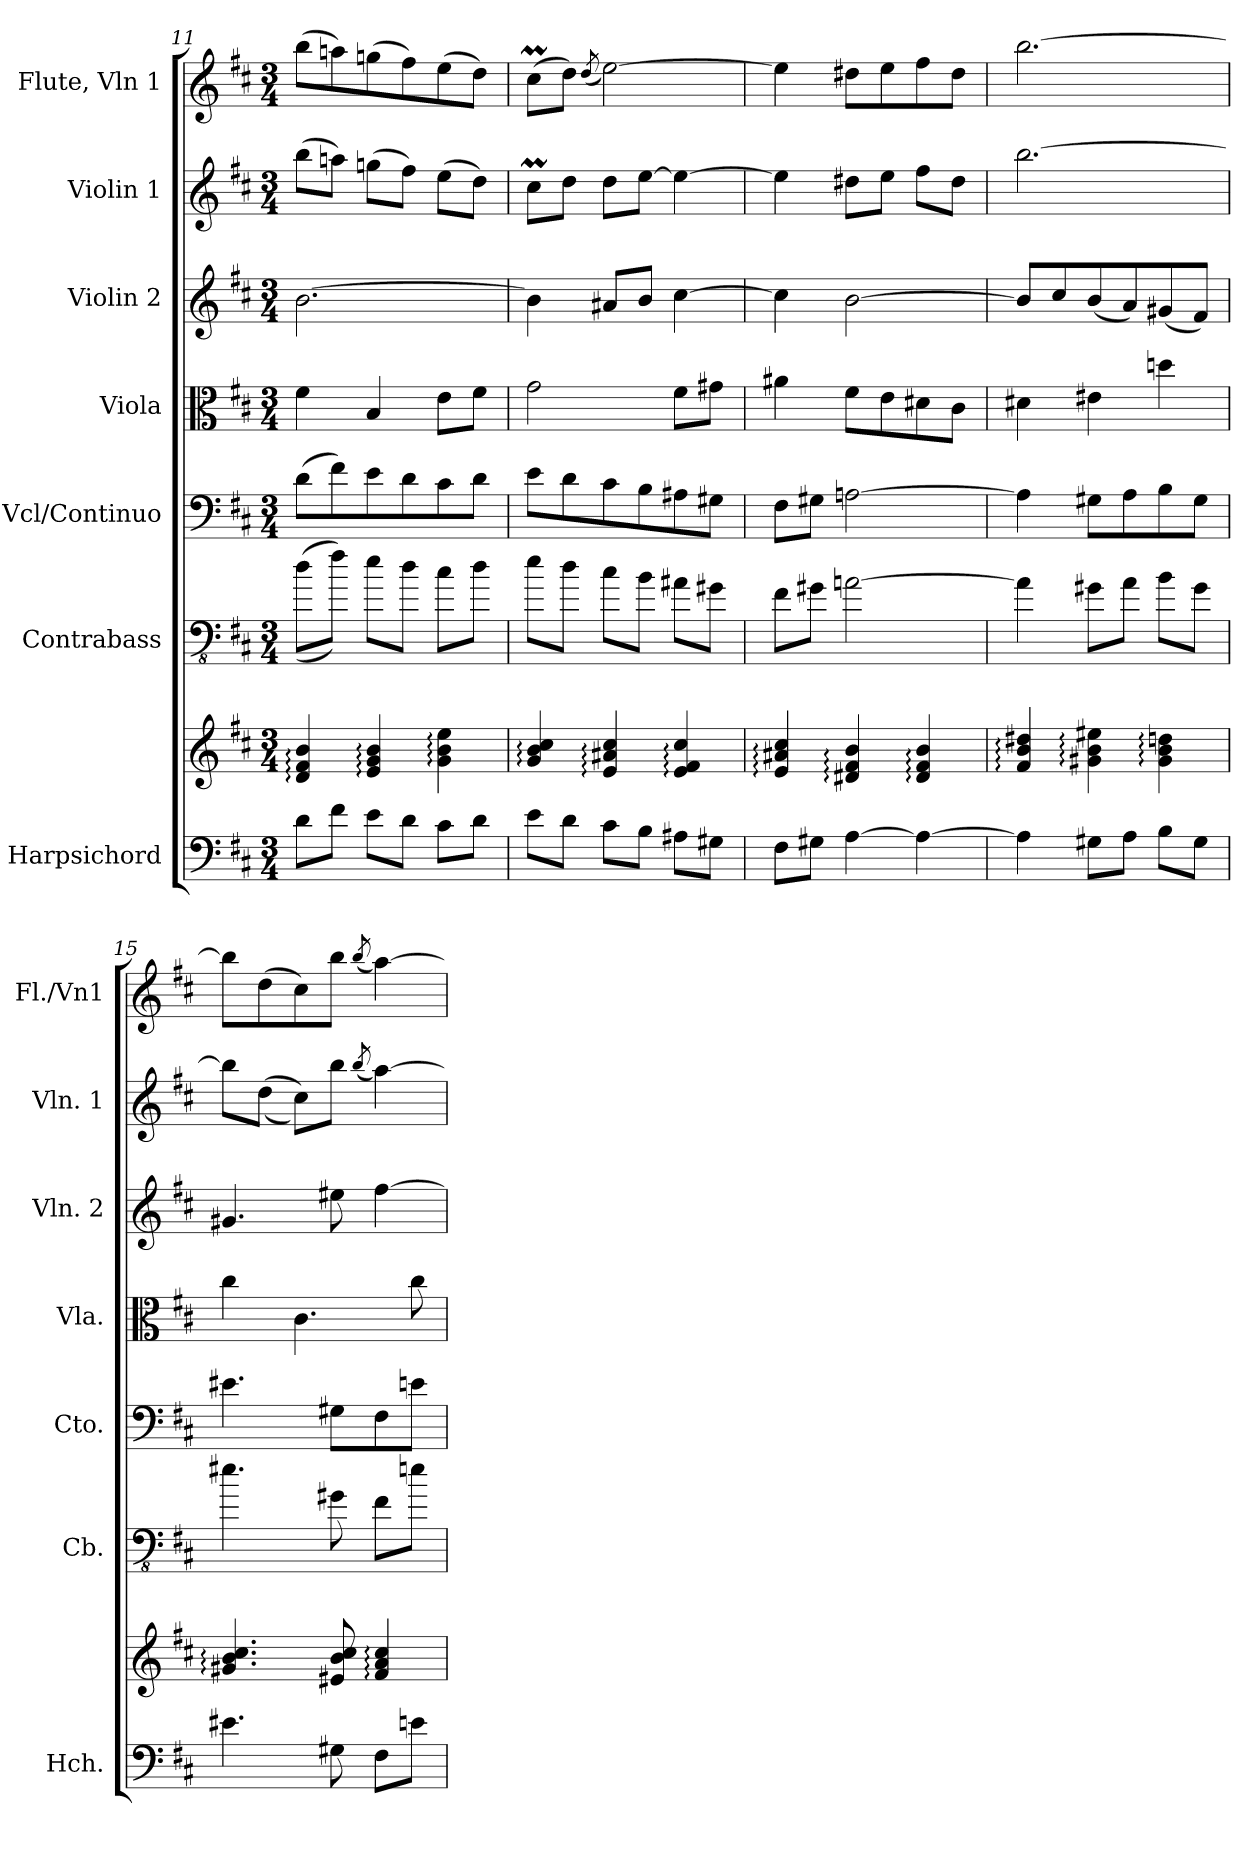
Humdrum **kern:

**kern	**kern	**kern	**kern	**kern	**kern	**kern	**kern
*part7	*part7	*part6	*part5	*part4	*part3	*part2	*part1
*staff8	*staff7	*staff6	*staff5	*staff4	*staff3	*staff2	*staff1
*I"Harpsichord	*	*I"Contrabass	*I"Vcl/Continuo	*I"Viola	*I"Violin 2	*I"Violin 1	*I"Flute, Vln 1
*I'Hch.	*	*I'Cb.	*I'Cto.	*I'Vla.	*I'Vln. 2	*I'Vln. 1	*I'Fl./Vn1
*clefF4	*clefG2	*clefFv4	*clefF4	*clefC3	*clefG2	*clefG2	*clefG2
*	*	*ITrd7c12	*	*	*	*	*
*k[f#c#]	*k[f#c#]	*k[f#c#]	*k[f#c#]	*k[f#c#]	*k[f#c#]	*k[f#c#]	*k[f#c#]
*M3/4	*M3/4	*M3/4	*M3/4	*M3/4	*M3/4	*M3/4	*M3/4
=11	=11	=11	=11	=11	=11	=11	=11
8d\L	4d/: 4f#/: 4b/:	((8D\L	(8d\L	4f#\	[2.b\	(8bb\L	(8bb\L
8f#\J	.	8F#\J))	8f#\)	.	.	8aan\J)	8aan\)
8e\L	4e/: 4g/: 4b/:	8E\L	8e\	4B/	.	(8ggn\L	(8ggn\
8d\J	.	8D\J	8d\	.	.	8ff#\J)	8ff#\)
8c#\L	4g\: 4b\: 4ee\:	8C#\L	8c#\	8e\L	.	(8ee\L	(8ee\
8d\J	.	8D\J	8d\J	8f#\J	.	8dd\J)	8dd\J)
=12	=12	=12	=12	=12	=12	=12	=12
8e\L	4g/: 4b/: 4cc#/:	8E\L	8e\L	2g\	4b\]	8cc#m\L	(8cc#m\L
8d\J	.	8D\J	8d\	.	.	8dd\J	8dd\J)
.	.	.	.	.	.	.	(8qdd/
8c#\L	4e/: 4a#X/: 4cc#/:	8C#\L	8c#\	.	8a#X/L	8dd\L	[2ee\)
8B\J	.	8BB\J	8B\	.	8b/J	[8ee\J	.
8A#X\L	4e/: 4f#/: 4cc#/:	8AA#X\L	8A#X\	8f#\L	[4cc#\	4ee\_	.
8G#X\J	.	8GG#X\J	8G#X\J	8g#X\J	.	.	.
=13	=13	=13	=13	=13	=13	=13	=13
8F#\L	4e/: 4a#X/: 4cc#/:	8FF#\L	8F#\L	4a#X\	4cc#\]	4ee\]	4ee\]
8G#X\J	.	8GG#X\J	8G#X\J	.	.	.	.
[4A\	4d#X/: 4f#/: 4b/:	[2AAn\	[2An\	8f#\L	[2b\	8dd#X\L	8dd#X\L
.	.	.	.	8e\	.	8ee\J	8ee\
4A\_	4d#/: 4f#/: 4b/:	.	.	8d#X\	.	8ff#\L	8ff#\
.	.	.	.	8c#\J	.	8dd#\J	8dd#\J
!!LO:PB:g=z
=14	=14	=14	=14	=14	=14	=14	=14
4A\]	4f#/: 4b/: 4dd#X/:	4AA\]	4A\]	4d#X\	8b/L]	[2.bb\	[2.bb\
.	.	.	.	.	8cc#/	.	.
8G#X\L	4g#X\: 4b\: 4ee#X\:	8GG#X\L	8G#X\L	4e#X\	(8b/	.	.
8A\J	.	8AA\J	8A\	.	8a/)	.	.
8B\L	4g#\: 4b\: 4ddn\:	8BB\L	8B\	4ddn\	(8g#X/	.	.
8G#\J	.	8GG#\J	8G#\J	.	8f#/J)	.	.
=15	=15	=15	=15	=15	=15	=15	=15
4.e#X\	4.g#X/: 4.b/: 4.cc#/:	4.E#X\	4.e#X\	4cc#\	4.g#X/	8bb\L]	8bb\L]
.	.	.	.	.	.	((8dd\J	(8dd\
.	.	.	.	4.c#\	.	8cc#\L))	8cc#\)
8G#X\	8e#X/ 8b/ 8cc#/	8GG#X\	8G#X\L	.	8ee#X\	8bb\J	8bb\J
.	.	.	.	.	.	(8qbb/	(8qbb/
8F#\L	4f#/: 4a/: 4cc#/:	8FF#\L	8F#\	.	[4ff#\	[4aa\)	[4aa\)
8en\J	.	8En\J	8en\J	8cc#\	.	.	.
=	=	=	=	=	=	=	=
*-	*-	*-	*-	*-	*-	*-	*-
